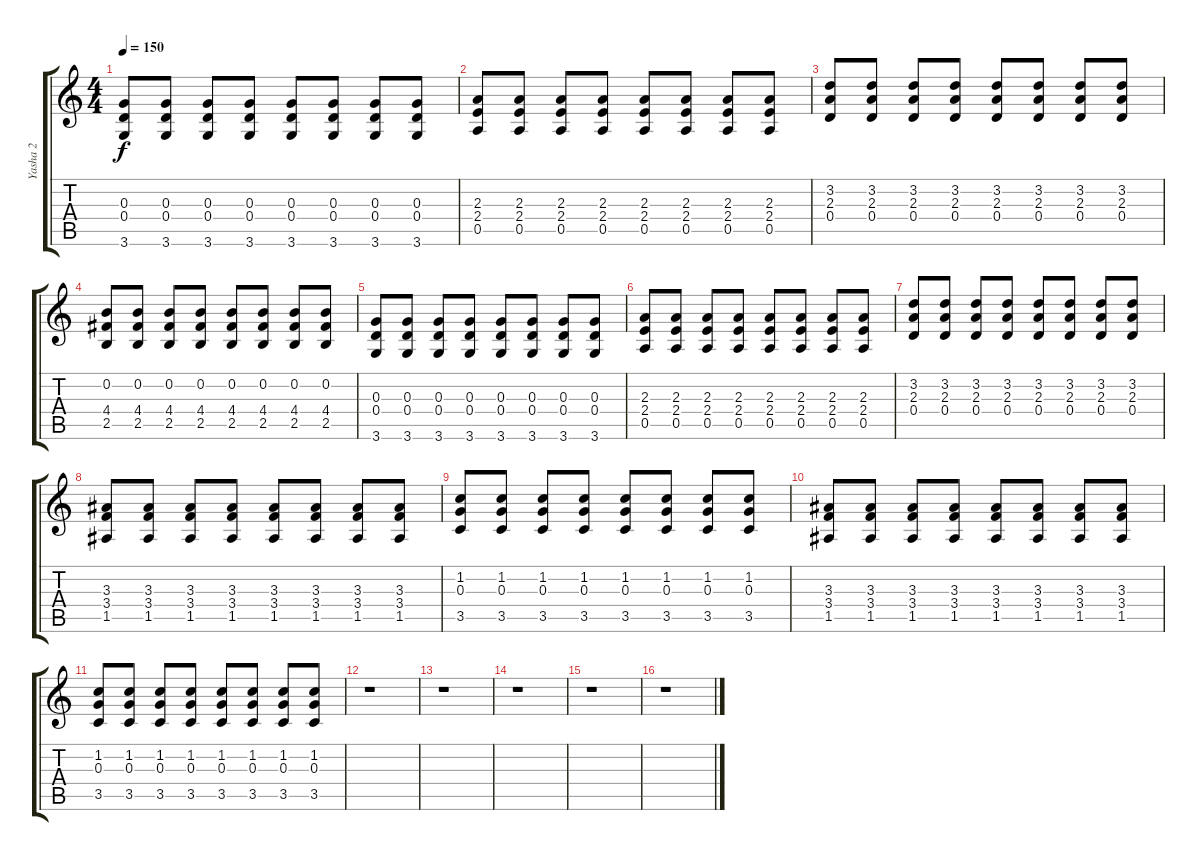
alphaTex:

\track ("Yasha 2" "Yasha 2") {instrument distortionguitar}
\staff {score tabs}
\tuning (E4 B3 G3 D3 A2 E2) {hide}
\ts (4 4)
\tempo 150
\clef g2
\ks c
(0.3 0.4 3.6).8{dy f} (0.3 0.4 3.6).8 (0.3 0.4 3.6).8 (0.3 0.4 3.6).8 (0.3 0.4 3.6).8 (0.3 0.4 3.6).8 (0.3 0.4 3.6).8 (0.3 0.4 3.6).8 |
(2.3 2.4 0.5).8 (2.3 2.4 0.5).8 (2.3 2.4 0.5).8 (2.3 2.4 0.5).8 (2.3 2.4 0.5).8 (2.3 2.4 0.5).8 (2.3 2.4 0.5).8 (2.3 2.4 0.5).8 |
(3.2 2.3 0.4).8 (3.2 2.3 0.4).8 (3.2 2.3 0.4).8 (3.2 2.3 0.4).8 (3.2 2.3 0.4).8 (3.2 2.3 0.4).8 (3.2 2.3 0.4).8 (3.2 2.3 0.4).8 |
(0.2 4.4 2.5).8 (0.2 4.4 2.5).8 (0.2 4.4 2.5).8 (0.2 4.4 2.5).8 (0.2 4.4 2.5).8 (0.2 4.4 2.5).8 (0.2 4.4 2.5).8 (0.2 4.4 2.5).8 |
(0.3 0.4 3.6).8 (0.3 0.4 3.6).8 (0.3 0.4 3.6).8 (0.3 0.4 3.6).8 (0.3 0.4 3.6).8 (0.3 0.4 3.6).8 (0.3 0.4 3.6).8 (0.3 0.4 3.6).8 |
(2.3 2.4 0.5).8 (2.3 2.4 0.5).8 (2.3 2.4 0.5).8 (2.3 2.4 0.5).8 (2.3 2.4 0.5).8 (2.3 2.4 0.5).8 (2.3 2.4 0.5).8 (2.3 2.4 0.5).8 |
(3.2 2.3 0.4).8 (3.2 2.3 0.4).8 (3.2 2.3 0.4).8 (3.2 2.3 0.4).8 (3.2 2.3 0.4).8 (3.2 2.3 0.4).8 (3.2 2.3 0.4).8 (3.2 2.3 0.4).8 |
(3.3 3.4 1.5).8 (3.3 3.4 1.5).8 (3.3 3.4 1.5).8 (3.3 3.4 1.5).8 (3.3 3.4 1.5).8 (3.3 3.4 1.5).8 (3.3 3.4 1.5).8 (3.3 3.4 1.5).8 |
(1.2 0.3 3.5).8 (1.2 0.3 3.5).8 (1.2 0.3 3.5).8 (1.2 0.3 3.5).8 (1.2 0.3 3.5).8 (1.2 0.3 3.5).8 (1.2 0.3 3.5).8 (1.2 0.3 3.5).8 |
(3.3 3.4 1.5).8 (3.3 3.4 1.5).8 (3.3 3.4 1.5).8 (3.3 3.4 1.5).8 (3.3 3.4 1.5).8 (3.3 3.4 1.5).8 (3.3 3.4 1.5).8 (3.3 3.4 1.5).8 |
(1.2 0.3 3.5).8 (1.2 0.3 3.5).8 (1.2 0.3 3.5).8 (1.2 0.3 3.5).8 (1.2 0.3 3.5).8 (1.2 0.3 3.5).8 (1.2 0.3 3.5).8 (1.2 0.3 3.5).8 |
r.1 |
r.1 |
r.1 |
r.1 |
r.1
